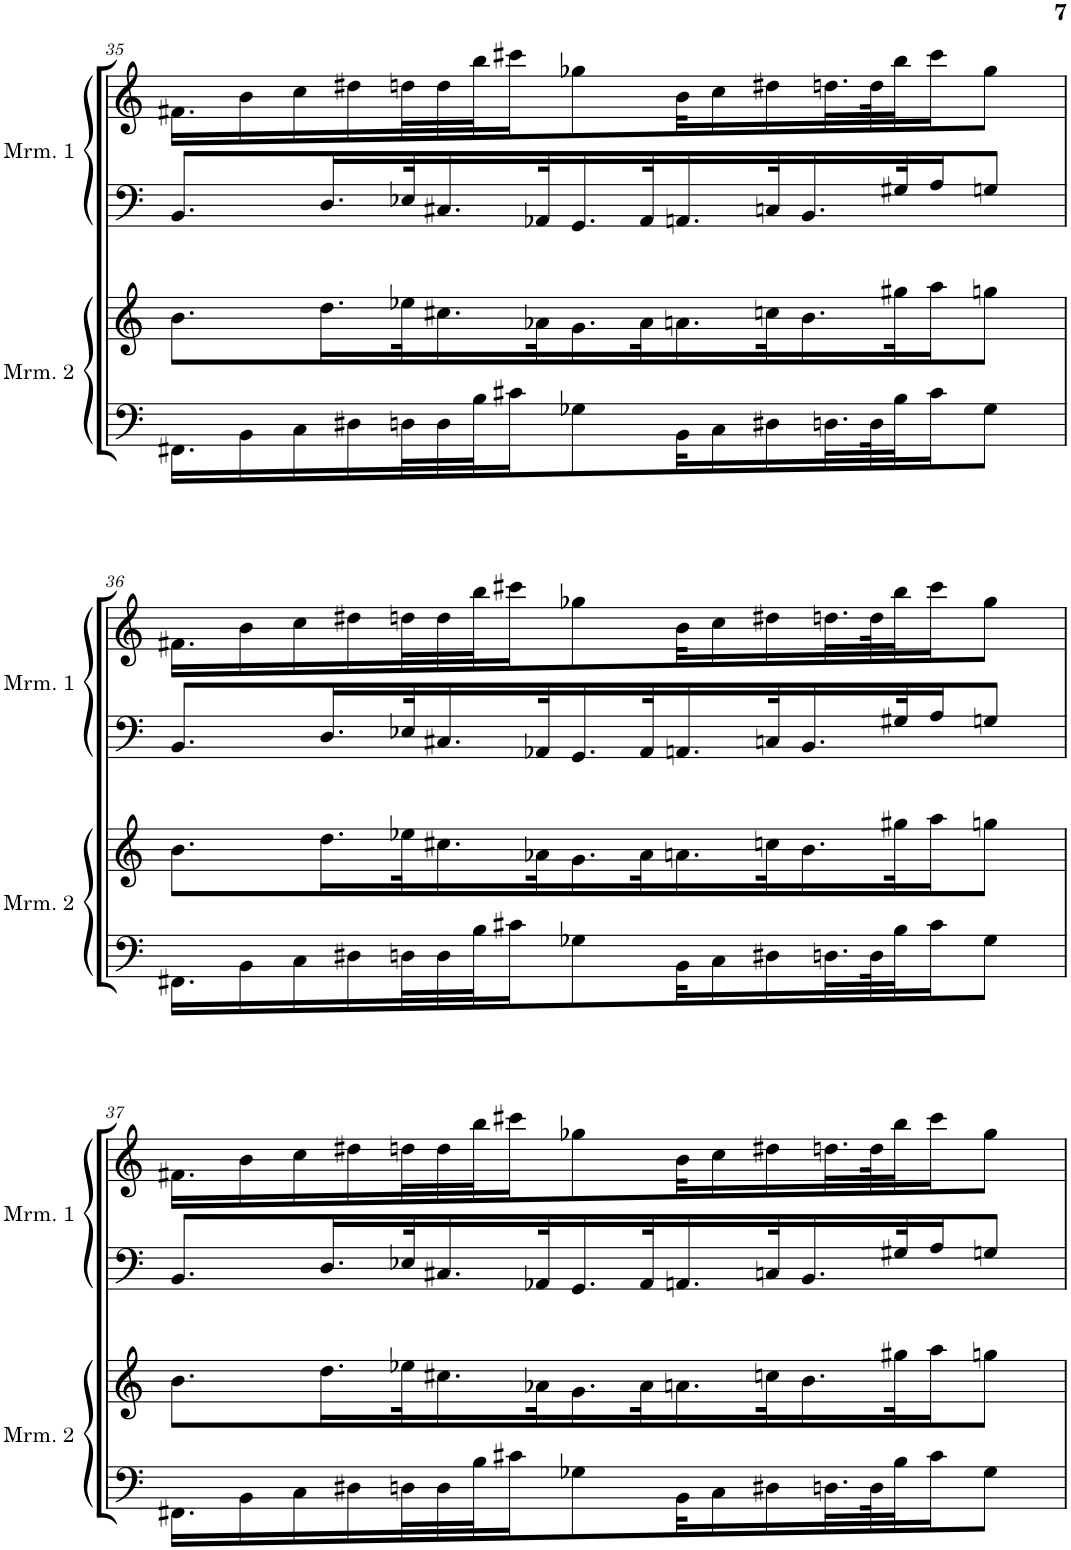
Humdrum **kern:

**kern	**kern	**kern	**kern
*part4	*part3	*part2	*part1
*staff4	*staff3	*staff2	*staff1
*I"Marimba 2	*I"Marimba 2	*I"Marimba 1	*I"Marimba 1
*I'Mrm. 2	*I'Mrm. 2	*I'Mrm. 1	*I'Mrm. 1
!!LO:PB:g=z
*clefF4	*clefG2	*clefF4	*clefG2
*k[]	*k[]	*k[]	*k[]
*M4/4	*M4/4	*M4/4	*M4/4
=35	=35	=35	=35
16.FF#X\LL	8.b\L	8.BB/L	16.f#X\LL
16BB\	.	.	16b\
16C\	.	.	16cc\
.	16.dd\L	16.D/L	.
16D#X\	.	.	16dd#X\
32Dn\L	32ee-X\K	32E-X/K	32ddn\L
32D\	16.cc#X\	16.C#X/	32dd\
32B\J	.	.	32bb\J
16c#X\J	.	.	16ccc#X\J
.	32a-X\K	32AA-X/K	.
8G-X\	16.g\	16.GG/	8gg-X\
.	32a-\K	32AA-/K	.
32BB\KL	16.an\	16.AAn/	32b\KL
16C\	.	.	16cc\
16D#X\	32ccn\K	32Cn/K	16dd#X\
.	16.b\	16.BB/	.
32.Dn\L	.	.	32.ddn\L
64D\K	.	.	64dd\K
32B\J	32gg#X\K	32G#X/K	32bb\J
16c#\J	16aa\J	16A/J	16ccc#\J
8G-\J	8ggn\J	8Gn/J	8gg-\J
!!LO:LB:g=z
=36	=36	=36	=36
16.FF#X\LL	8.b\L	8.BB/L	16.f#X\LL
16BB\	.	.	16b\
16C\	.	.	16cc\
.	16.dd\L	16.D/L	.
16D#X\	.	.	16dd#X\
32Dn\L	32ee-X\K	32E-X/K	32ddn\L
32D\	16.cc#X\	16.C#X/	32dd\
32B\J	.	.	32bb\J
16c#X\J	.	.	16ccc#X\J
.	32a-X\K	32AA-X/K	.
8G-X\	16.g\	16.GG/	8gg-X\
.	32a-\K	32AA-/K	.
32BB\KL	16.an\	16.AAn/	32b\KL
16C\	.	.	16cc\
16D#X\	32ccn\K	32Cn/K	16dd#X\
.	16.b\	16.BB/	.
32.Dn\L	.	.	32.ddn\L
64D\K	.	.	64dd\K
32B\J	32gg#X\K	32G#X/K	32bb\J
16c#\J	16aa\J	16A/J	16ccc#\J
8G-\J	8ggn\J	8Gn/J	8gg-\J
!!LO:LB:g=z
=37	=37	=37	=37
16.FF#X\LL	8.b\L	8.BB/L	16.f#X\LL
16BB\	.	.	16b\
16C\	.	.	16cc\
.	16.dd\L	16.D/L	.
16D#X\	.	.	16dd#X\
32Dn\L	32ee-X\K	32E-X/K	32ddn\L
32D\	16.cc#X\	16.C#X/	32dd\
32B\J	.	.	32bb\J
16c#X\J	.	.	16ccc#X\J
.	32a-X\K	32AA-X/K	.
8G-X\	16.g\	16.GG/	8gg-X\
.	32a-\K	32AA-/K	.
32BB\KL	16.an\	16.AAn/	32b\KL
16C\	.	.	16cc\
16D#X\	32ccn\K	32Cn/K	16dd#X\
.	16.b\	16.BB/	.
32.Dn\L	.	.	32.ddn\L
64D\K	.	.	64dd\K
32B\J	32gg#X\K	32G#X/K	32bb\J
16c#\J	16aa\J	16A/J	16ccc#\J
8G-\J	8ggn\J	8Gn/J	8gg-\J
=	=	=	=
*-	*-	*-	*-
